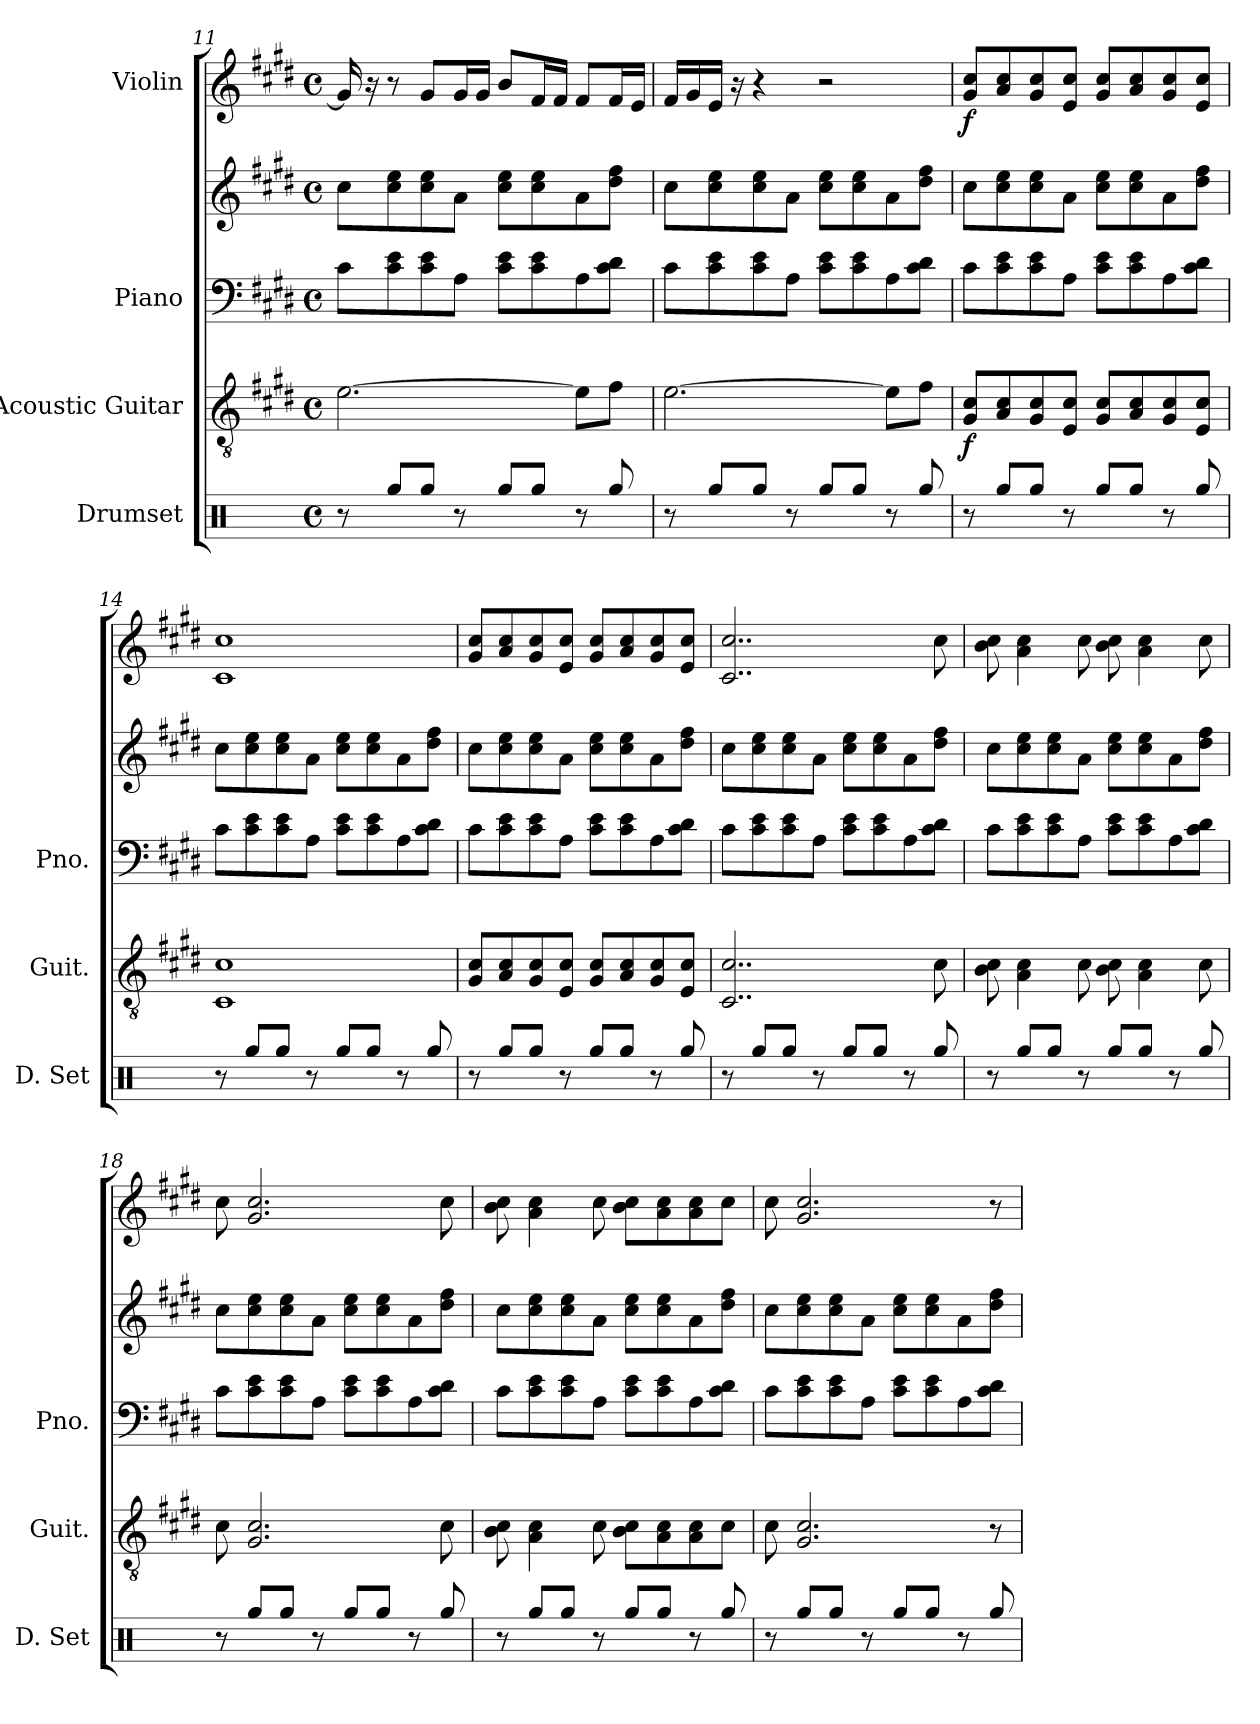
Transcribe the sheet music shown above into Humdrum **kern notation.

**kern	**kern	**dynam	**kern	**kern	**kern	**dynam
*part4	*part3	*part3	*part2	*part2	*part1	*part1
*staff5	*staff4	*staff4	*staff3	*staff2	*staff1	*staff1
*I"Drumset	*I"Acoustic Guitar	*	*I"Piano	*	*I"Violin	*
*I'D. Set	*I'Guit.	*	*I'Pno.	*	*	*
*clefX	*clefGv2	*	*clefF4	*clefG2	*clefG2	*
*k[]	*k[f#c#g#d#]	*	*k[f#c#g#d#]	*k[f#c#g#d#]	*k[f#c#g#d#]	*
*M4/4	*M4/4	*	*M4/4	*M4/4	*M4/4	*
*met(c)	*met(c)	*	*met(c)	*met(c)	*met(c)	*
=11	=11	=11	=11	=11	=11	=11
8r	[2.e\	.	8c#\L	8cc#\L	16g#/]	.
.	.	.	.	.	16r	.
8Rgg/L	.	.	8c#\ 8e\	8cc#\ 8ee\	8r	.
8Rgg/J	.	.	8c#\ 8e\	8cc#\ 8ee\	8g#/L	.
8r	.	.	8A\J	8a\J	16g#/L	.
.	.	.	.	.	16g#/JJ	.
8Rgg/L	.	.	8c#\ 8e\L	8cc#\ 8ee\L	8b/L	.
8Rgg/J	.	.	8c#\ 8e\	8cc#\ 8ee\	16f#/L	.
.	.	.	.	.	16f#/JJ	.
8r	8e\L]	.	8A\	8a\	8f#/L	.
8Rgg/	8f#\J	.	8c#\ 8d#\J	8dd#\ 8ff#\J	16f#/L	.
.	.	.	.	.	16e/JJ	.
=12	=12	=12	=12	=12	=12	=12
8r	[2.e\	.	8c#\L	8cc#\L	16f#/LL	.
.	.	.	.	.	16g#/	.
8Rgg/L	.	.	8c#\ 8e\	8cc#\ 8ee\	16e/JJ	.
.	.	.	.	.	16r	.
8Rgg/J	.	.	8c#\ 8e\	8cc#\ 8ee\	4r	.
8r	.	.	8A\J	8a\J	.	.
8Rgg/L	.	.	8c#\ 8e\L	8cc#\ 8ee\L	2r	.
8Rgg/J	.	.	8c#\ 8e\	8cc#\ 8ee\	.	.
8r	8e\L]	.	8A\	8a\	.	.
8Rgg/	8f#\J	.	8c#\ 8d#\J	8dd#\ 8ff#\J	.	.
!!LO:PB:g=z
=13	=13	=13	=13	=13	=13	=13
!	!	!LO:DY:b	!	!	!	!LO:DY:b
8r	8G#/ 8c#/L	f	8c#\L	8cc#\L	8g#/ 8cc#/L	f
8Rgg/L	8A/ 8c#/	.	8c#\ 8e\	8cc#\ 8ee\	8a/ 8cc#/	.
8Rgg/J	8G#/ 8c#/	.	8c#\ 8e\	8cc#\ 8ee\	8g#/ 8cc#/	.
8r	8E/ 8c#/J	.	8A\J	8a\J	8e/ 8cc#/J	.
8Rgg/L	8G#/ 8c#/L	.	8c#\ 8e\L	8cc#\ 8ee\L	8g#/ 8cc#/L	.
8Rgg/J	8A/ 8c#/	.	8c#\ 8e\	8cc#\ 8ee\	8a/ 8cc#/	.
8r	8G#/ 8c#/	.	8A\	8a\	8g#/ 8cc#/	.
8Rgg/	8E/ 8c#/J	.	8c#\ 8d#\J	8dd#\ 8ff#\J	8e/ 8cc#/J	.
=14	=14	=14	=14	=14	=14	=14
8r	1C# 1c#	.	8c#\L	8cc#\L	1c# 1cc#	.
8Rgg/L	.	.	8c#\ 8e\	8cc#\ 8ee\	.	.
8Rgg/J	.	.	8c#\ 8e\	8cc#\ 8ee\	.	.
8r	.	.	8A\J	8a\J	.	.
8Rgg/L	.	.	8c#\ 8e\L	8cc#\ 8ee\L	.	.
8Rgg/J	.	.	8c#\ 8e\	8cc#\ 8ee\	.	.
8r	.	.	8A\	8a\	.	.
8Rgg/	.	.	8c#\ 8d#\J	8dd#\ 8ff#\J	.	.
=15	=15	=15	=15	=15	=15	=15
8r	8G#/ 8c#/L	.	8c#\L	8cc#\L	8g#/ 8cc#/L	.
8Rgg/L	8A/ 8c#/	.	8c#\ 8e\	8cc#\ 8ee\	8a/ 8cc#/	.
8Rgg/J	8G#/ 8c#/	.	8c#\ 8e\	8cc#\ 8ee\	8g#/ 8cc#/	.
8r	8E/ 8c#/J	.	8A\J	8a\J	8e/ 8cc#/J	.
8Rgg/L	8G#/ 8c#/L	.	8c#\ 8e\L	8cc#\ 8ee\L	8g#/ 8cc#/L	.
8Rgg/J	8A/ 8c#/	.	8c#\ 8e\	8cc#\ 8ee\	8a/ 8cc#/	.
8r	8G#/ 8c#/	.	8A\	8a\	8g#/ 8cc#/	.
8Rgg/	8E/ 8c#/J	.	8c#\ 8d#\J	8dd#\ 8ff#\J	8e/ 8cc#/J	.
!!LO:LB:g=z
=16	=16	=16	=16	=16	=16	=16
8r	2..C#/ 2..c#/	.	8c#\L	8cc#\L	2..c#/ 2..cc#/	.
8Rgg/L	.	.	8c#\ 8e\	8cc#\ 8ee\	.	.
8Rgg/J	.	.	8c#\ 8e\	8cc#\ 8ee\	.	.
8r	.	.	8A\J	8a\J	.	.
8Rgg/L	.	.	8c#\ 8e\L	8cc#\ 8ee\L	.	.
8Rgg/J	.	.	8c#\ 8e\	8cc#\ 8ee\	.	.
8r	.	.	8A\	8a\	.	.
8Rgg/	8c#\	.	8c#\ 8d#\J	8dd#\ 8ff#\J	8cc#\	.
=17	=17	=17	=17	=17	=17	=17
8r	8B\ 8c#\	.	8c#\L	8cc#\L	8b\ 8cc#\	.
8Rgg/L	4A\ 4c#\	.	8c#\ 8e\	8cc#\ 8ee\	4a\ 4cc#\	.
8Rgg/J	.	.	8c#\ 8e\	8cc#\ 8ee\	.	.
8r	8c#\	.	8A\J	8a\J	8cc#\	.
8Rgg/L	8B\ 8c#\	.	8c#\ 8e\L	8cc#\ 8ee\L	8b\ 8cc#\	.
8Rgg/J	4A\ 4c#\	.	8c#\ 8e\	8cc#\ 8ee\	4a\ 4cc#\	.
8r	.	.	8A\	8a\	.	.
8Rgg/	8c#\	.	8c#\ 8d#\J	8dd#\ 8ff#\J	8cc#\	.
=18	=18	=18	=18	=18	=18	=18
8r	8c#\	.	8c#\L	8cc#\L	8cc#\	.
8Rgg/L	2.G#/ 2.c#/	.	8c#\ 8e\	8cc#\ 8ee\	2.g#/ 2.cc#/	.
8Rgg/J	.	.	8c#\ 8e\	8cc#\ 8ee\	.	.
8r	.	.	8A\J	8a\J	.	.
8Rgg/L	.	.	8c#\ 8e\L	8cc#\ 8ee\L	.	.
8Rgg/J	.	.	8c#\ 8e\	8cc#\ 8ee\	.	.
8r	.	.	8A\	8a\	.	.
8Rgg/	8c#\	.	8c#\ 8d#\J	8dd#\ 8ff#\J	8cc#\	.
!!LO:PB:g=z
=19	=19	=19	=19	=19	=19	=19
8r	8B\ 8c#\	.	8c#\L	8cc#\L	8b\ 8cc#\	.
8Rgg/L	4A\ 4c#\	.	8c#\ 8e\	8cc#\ 8ee\	4a\ 4cc#\	.
8Rgg/J	.	.	8c#\ 8e\	8cc#\ 8ee\	.	.
8r	8c#\	.	8A\J	8a\J	8cc#\	.
8Rgg/L	8B\ 8c#\L	.	8c#\ 8e\L	8cc#\ 8ee\L	8b\ 8cc#\L	.
8Rgg/J	8A\ 8c#\	.	8c#\ 8e\	8cc#\ 8ee\	8a\ 8cc#\	.
8r	8A\ 8c#\	.	8A\	8a\	8a\ 8cc#\	.
8Rgg/	8c#\J	.	8c#\ 8d#\J	8dd#\ 8ff#\J	8cc#\J	.
=20	=20	=20	=20	=20	=20	=20
8r	8c#\	.	8c#\L	8cc#\L	8cc#\	.
8Rgg/L	2.G#/ 2.c#/	.	8c#\ 8e\	8cc#\ 8ee\	2.g#/ 2.cc#/	.
8Rgg/J	.	.	8c#\ 8e\	8cc#\ 8ee\	.	.
8r	.	.	8A\J	8a\J	.	.
8Rgg/L	.	.	8c#\ 8e\L	8cc#\ 8ee\L	.	.
8Rgg/J	.	.	8c#\ 8e\	8cc#\ 8ee\	.	.
8r	.	.	8A\	8a\	.	.
8Rgg/	8r	.	8c#\ 8d#\J	8dd#\ 8ff#\J	8r	.
=	=	=	=	=	=	=
*-	*-	*-	*-	*-	*-	*-
